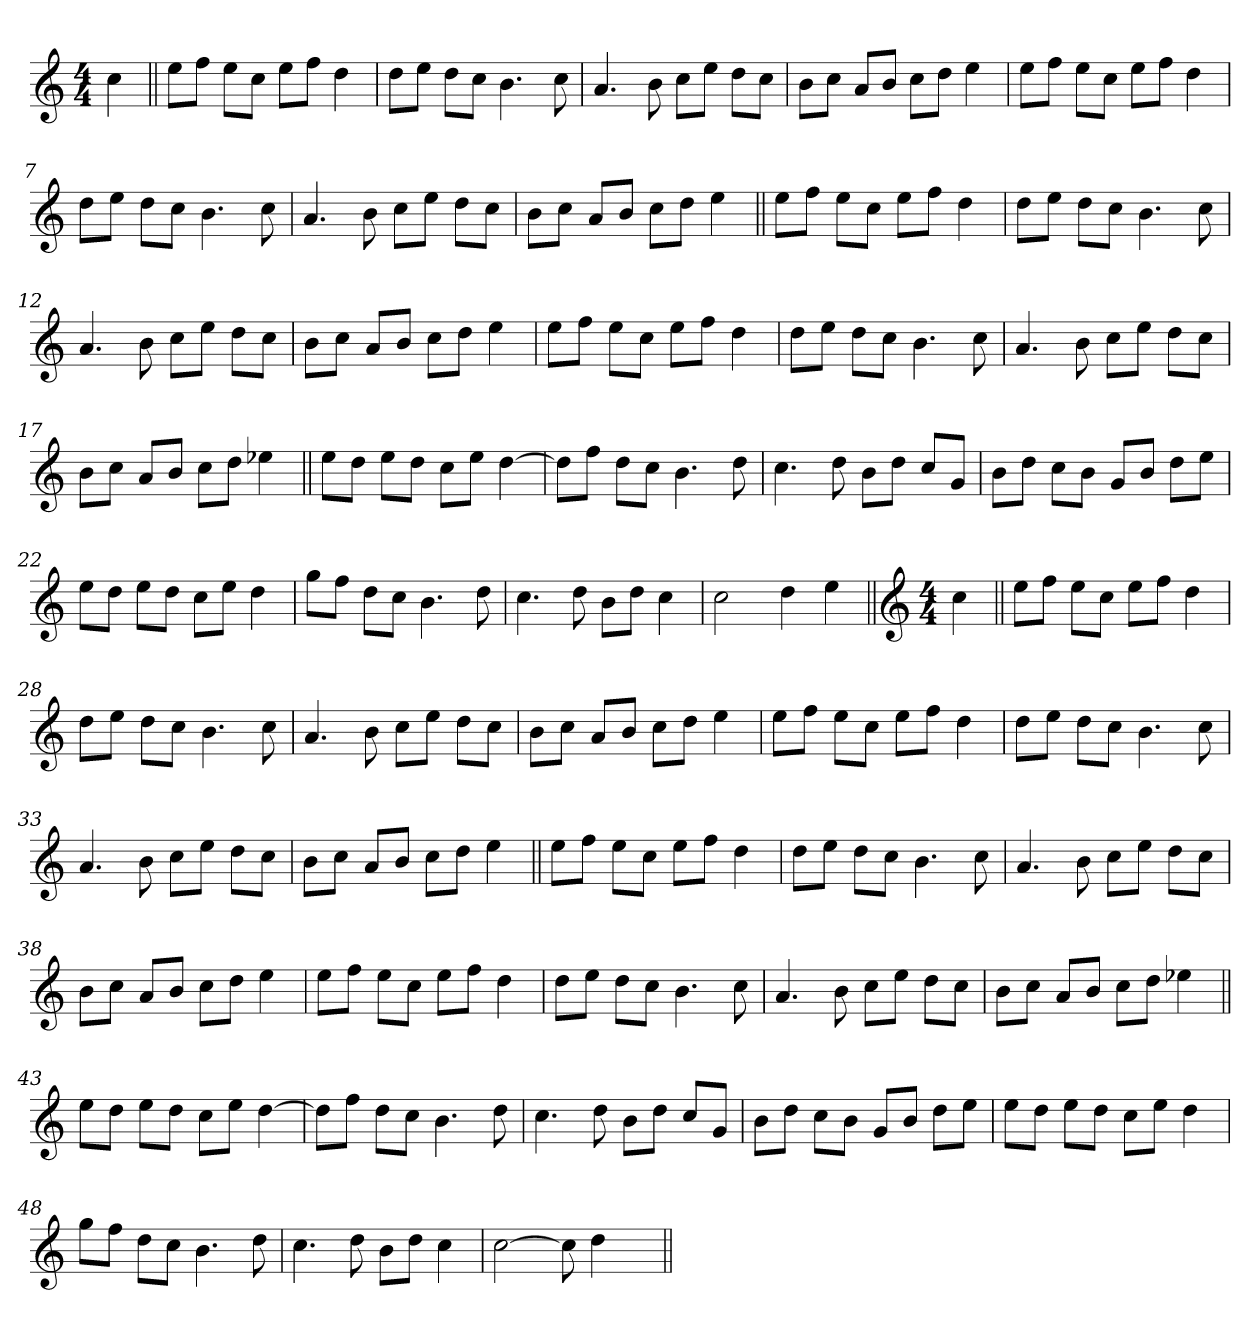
**kern
*part1
*staff1
*clefG2
*k[]
*M4/4
=1
4cc\
=2||
8ee\L
8ff\J
8ee\L
8cc\J
8ee\L
8ff\J
4dd\
=3
8dd\L
8ee\J
8dd\L
8cc\J
4.b\
8cc\
=4
4.a/
8b\
8cc\L
8ee\J
8dd\L
8cc\J
=5
8b\L
8cc\J
8a/L
8b/J
8cc\L
8dd\J
4ee\
=6
8ee\L
8ff\J
8ee\L
8cc\J
8ee\L
8ff\J
4dd\
!!LO:LB:g=z
=7
8dd\L
8ee\J
8dd\L
8cc\J
4.b\
8cc\
=8
4.a/
8b\
8cc\L
8ee\J
8dd\L
8cc\J
=9
8b\L
8cc\J
8a/L
8b/J
8cc\L
8dd\J
4ee\
=10||
8ee\L
8ff\J
8ee\L
8cc\J
8ee\L
8ff\J
4dd\
=11
8dd\L
8ee\J
8dd\L
8cc\J
4.b\
8cc\
=12
4.a/
8b\
8cc\L
8ee\J
8dd\L
8cc\J
!!LO:LB:g=z
=13
8b\L
8cc\J
8a/L
8b/J
8cc\L
8dd\J
4ee\
=14
8ee\L
8ff\J
8ee\L
8cc\J
8ee\L
8ff\J
4dd\
=15
8dd\L
8ee\J
8dd\L
8cc\J
4.b\
8cc\
=16
4.a/
8b\
8cc\L
8ee\J
8dd\L
8cc\J
=17
8b\L
8cc\J
8a/L
8b/J
8cc\L
8dd\J
4ee-X\
=18||
8ee\L
8dd\J
8ee\L
8dd\J
8cc\L
8ee\J
[4dd\
!!LO:LB:g=z
=19
8dd\L]
8ff\J
8dd\L
8cc\J
4.b\
8dd\
=20
4.cc\
8dd\
8b\L
8dd\J
8cc/L
8g/J
=21
8b\L
8dd\J
8cc\L
8b\J
8g/L
8b/J
8dd\L
8ee\J
=22
8ee\L
8dd\J
8ee\L
8dd\J
8cc\L
8ee\J
4dd\
=23
8gg\L
8ff\J
8dd\L
8cc\J
4.b\
8dd\
=24
4.cc\
8dd\
8b\L
8dd\J
4cc\
!!LO:LB:g=z
=25
2cc\
4dd\
4ee\
=26||
*clefG2
*M4/4
4cc\
=27||
8ee\L
8ff\J
8ee\L
8cc\J
8ee\L
8ff\J
4dd\
=28
8dd\L
8ee\J
8dd\L
8cc\J
4.b\
8cc\
=29
4.a/
8b\
8cc\L
8ee\J
8dd\L
8cc\J
=30
8b\L
8cc\J
8a/L
8b/J
8cc\L
8dd\J
4ee\
=31
8ee\L
8ff\J
8ee\L
8cc\J
8ee\L
8ff\J
4dd\
!!LO:LB:g=z
=32
8dd\L
8ee\J
8dd\L
8cc\J
4.b\
8cc\
=33
4.a/
8b\
8cc\L
8ee\J
8dd\L
8cc\J
=34
8b\L
8cc\J
8a/L
8b/J
8cc\L
8dd\J
4ee\
=35||
8ee\L
8ff\J
8ee\L
8cc\J
8ee\L
8ff\J
4dd\
=36
8dd\L
8ee\J
8dd\L
8cc\J
4.b\
8cc\
=37
4.a/
8b\
8cc\L
8ee\J
8dd\L
8cc\J
!!LO:LB:g=z
=38
8b\L
8cc\J
8a/L
8b/J
8cc\L
8dd\J
4ee\
=39
8ee\L
8ff\J
8ee\L
8cc\J
8ee\L
8ff\J
4dd\
=40
8dd\L
8ee\J
8dd\L
8cc\J
4.b\
8cc\
=41
4.a/
8b\
8cc\L
8ee\J
8dd\L
8cc\J
=42
8b\L
8cc\J
8a/L
8b/J
8cc\L
8dd\J
4ee-X\
=43||
8ee\L
8dd\J
8ee\L
8dd\J
8cc\L
8ee\J
[4dd\
!!LO:LB:g=z
=44
8dd\L]
8ff\J
8dd\L
8cc\J
4.b\
8dd\
=45
4.cc\
8dd\
8b\L
8dd\J
8cc/L
8g/J
=46
8b\L
8dd\J
8cc\L
8b\J
8g/L
8b/J
8dd\L
8ee\J
=47
8ee\L
8dd\J
8ee\L
8dd\J
8cc\L
8ee\J
4dd\
=48
8gg\L
8ff\J
8dd\L
8cc\J
4.b\
8dd\
=49
4.cc\
8dd\
8b\L
8dd\J
4cc\
!!LO:LB:g=z
=50
[2cc\
8cc\]
4dd\
8ryy
=||
*-
